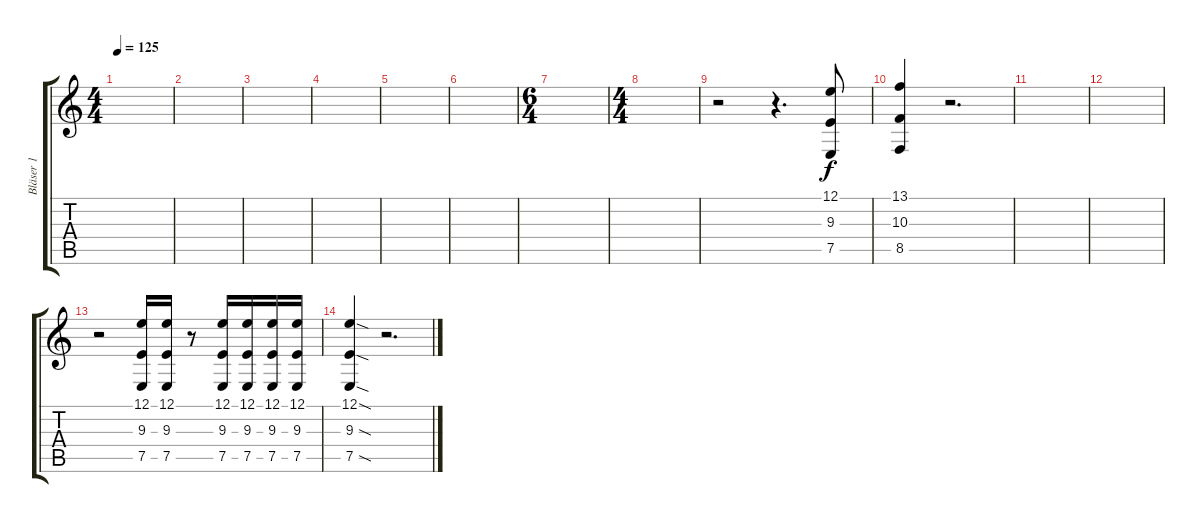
\track ("Bläser 1" "Bläser 1") {instrument trumpet}
\staff {score tabs}
\tuning (E4 B3 G3 D3 A2 E2) {hide}
\ts (4 4)
\tempo 125
\clef g2
\ks c
|
|
|
|
|
|
\ts (6 4)
|
\ts (4 4)
|
r.2 r.4{d} (12.1 9.3 7.5).8 |
(13.1 10.3 8.5).4 r.2{d} |
|
|
r.2 (12.1 9.3 7.5).16 (12.1 9.3 7.5).16 r.8 (12.1 9.3 7.5).16 (12.1 9.3 7.5).16 (12.1 9.3 7.5).16 (12.1 9.3 7.5).16 |
(12.1{sod} 9.3{sod} 7.5{sod}).4 r.2{d}
